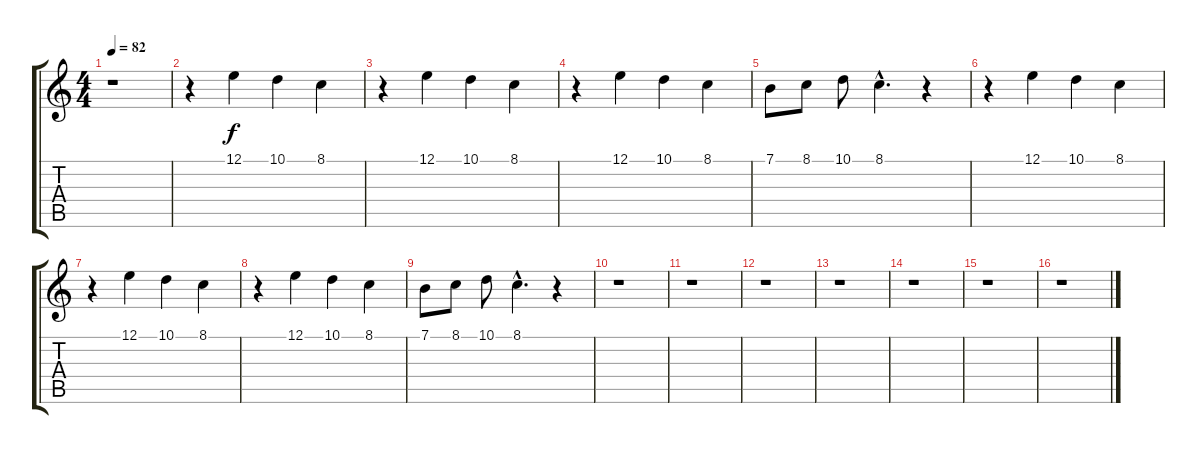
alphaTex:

\track "" {instrument orchestralharp}
\staff {score tabs}
\tuning (E4 B3 G3 D3 A2 E2) {hide}
\ts (4 4)
\tempo 82
\clef g2
\ks c
r.1{dy f instrument orchestralharp} |
r.4 12.1.4 10.1.4 8.1.4 |
r.4 12.1.4 10.1.4 8.1.4 |
r.4 12.1.4 10.1.4 8.1.4 |
7.1.8 8.1.8 10.1.8 8.1{hac}.4{d} r.4 |
r.4 12.1.4 10.1.4 8.1.4 |
r.4 12.1.4 10.1.4 8.1.4 |
r.4 12.1.4 10.1.4 8.1.4 |
7.1.8 8.1.8 10.1.8 8.1{hac}.4{d} r.4 |
r.1 |
r.1 |
r.1 |
r.1 |
r.1 |
r.1 |
r.1
